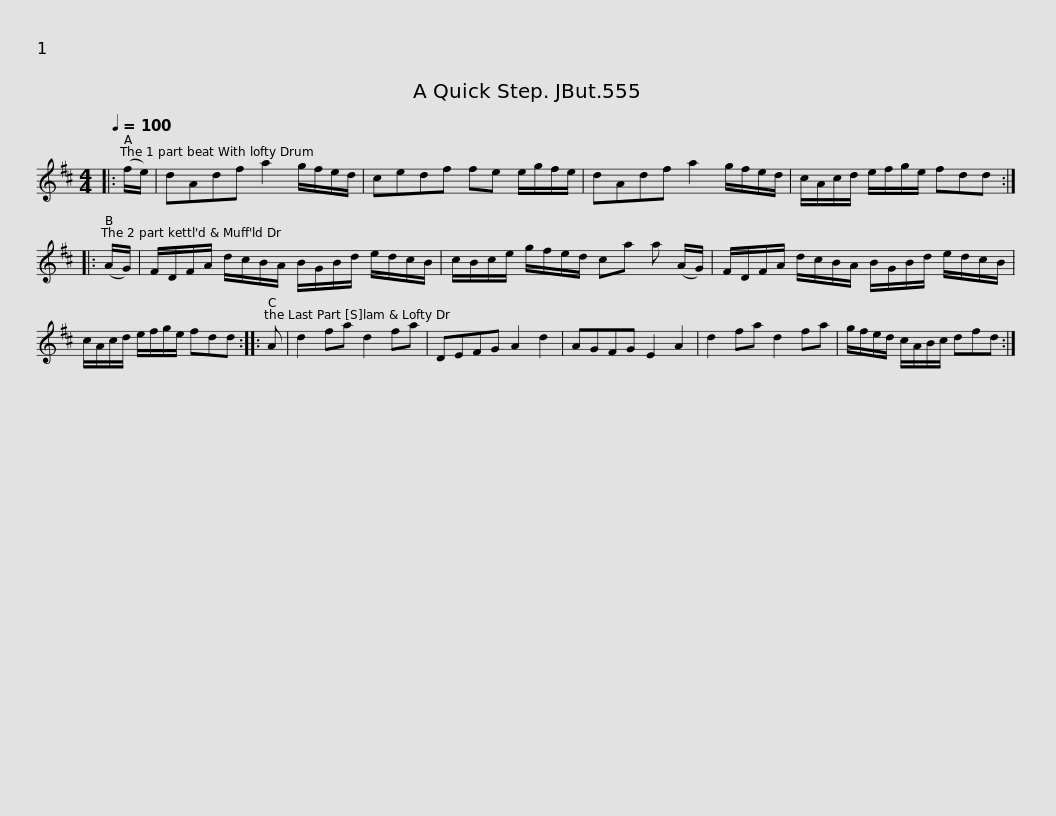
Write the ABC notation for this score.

X:1
L:1/8
Q:1/4=100
M:4/4
I:linebreak $
K:D
V:1 treble
V:1
|: (f/e/) | dAdf a2 g/f/e/d/ | cedf fe e/g/f/e/ | dAdf a2 g/f/e/d/ | c/A/c/d/ e/f/g/e/ fdd ::$ %5
 (A/G/) | F/D/F/A/ d/c/B/A/ B/G/B/d/ e/d/c/B/ | c/B/c/e/ g/f/e/d/ ca a (A/G/) | F/D/F/A/ d/c/B/A/ B/G/B/d/ e/d/c/B/ |$ c/A/c/d/ e/f/g/e/ fdd :: %10
 A | d2 fa d2 fa | DEFG A2 d2 | AGFG E2 A2 | d2 fa d2 fa |$ %15
 g/f/e/d/ c/A/B/c/ dfd :| %16
